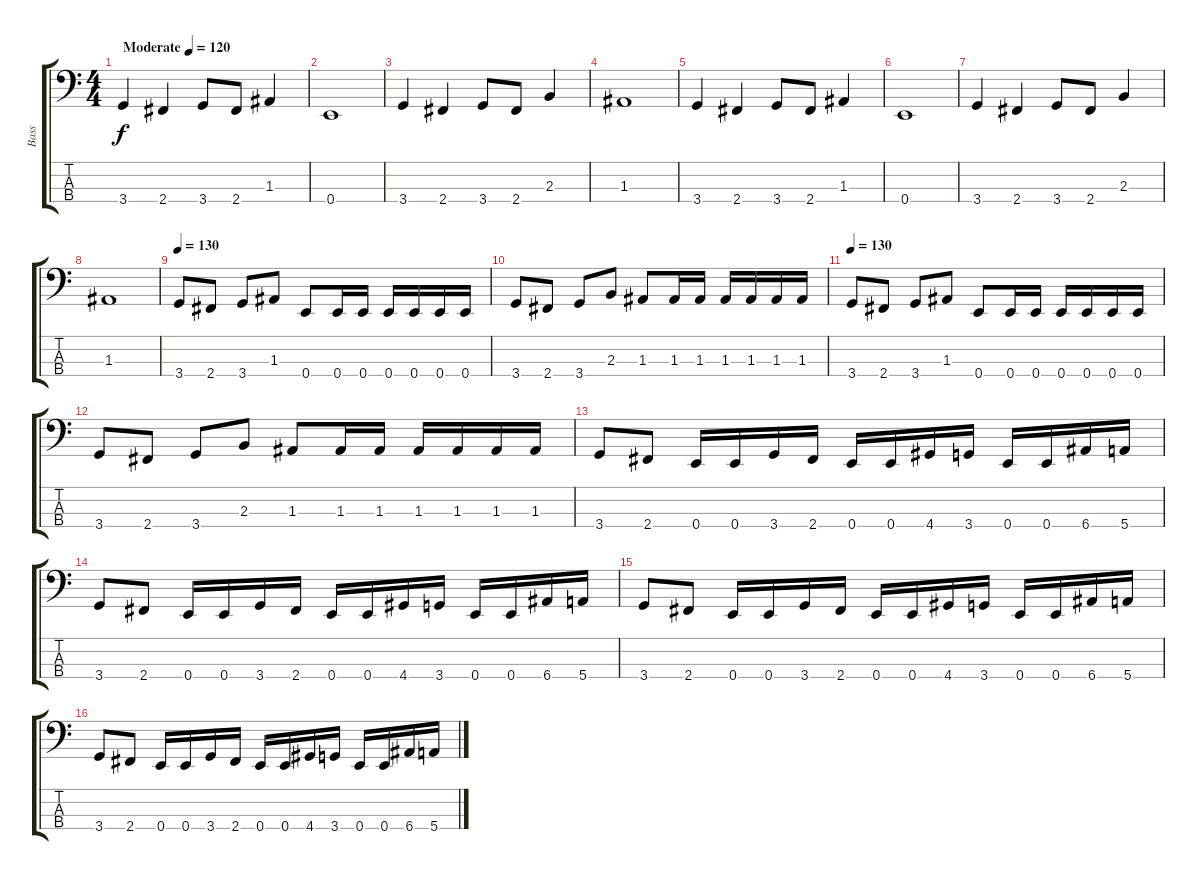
\track ("Bass" "Bass") {instrument electricbasspick}
\staff {score tabs}
\tuning (G2 D2 A1 E1) {hide}
\ts (4 4)
\tempo (120 "Moderate")
\clef f4
\ks c
3.4.4{dy f instrument electricbasspick} 2.4.4 3.4.8 2.4.8 1.3.4 |
0.4.1 |
3.4.4 2.4.4 3.4.8 2.4.8 2.3.4 |
1.3.1 |
3.4.4 2.4.4 3.4.8 2.4.8 1.3.4 |
0.4.1 |
3.4.4 2.4.4 3.4.8 2.4.8 2.3.4 |
1.3.1 |
\tempo 130
3.4.8 2.4.8 3.4.8 1.3.8 0.4.8 0.4.16 0.4.16 0.4.16 0.4.16 0.4.16 0.4.16 |
3.4.8 2.4.8 3.4.8 2.3.8 1.3.8 1.3.16 1.3.16 1.3.16 1.3.16 1.3.16 1.3.16 |
\tempo 130
3.4.8 2.4.8 3.4.8 1.3.8 0.4.8 0.4.16 0.4.16 0.4.16 0.4.16 0.4.16 0.4.16 |
3.4.8 2.4.8 3.4.8 2.3.8 1.3.8 1.3.16 1.3.16 1.3.16 1.3.16 1.3.16 1.3.16 |
3.4.8 2.4.8 0.4.16 0.4.16 3.4.16 2.4.16 0.4.16 0.4.16 4.4.16 3.4.16 0.4.16 0.4.16 6.4.16 5.4.16 |
3.4.8 2.4.8 0.4.16 0.4.16 3.4.16 2.4.16 0.4.16 0.4.16 4.4.16 3.4.16 0.4.16 0.4.16 6.4.16 5.4.16 |
3.4.8 2.4.8 0.4.16 0.4.16 3.4.16 2.4.16 0.4.16 0.4.16 4.4.16 3.4.16 0.4.16 0.4.16 6.4.16 5.4.16 |
3.4.8 2.4.8 0.4.16 0.4.16 3.4.16 2.4.16 0.4.16 0.4.16 4.4.16 3.4.16 0.4.16 0.4.16 6.4.16 5.4.16
